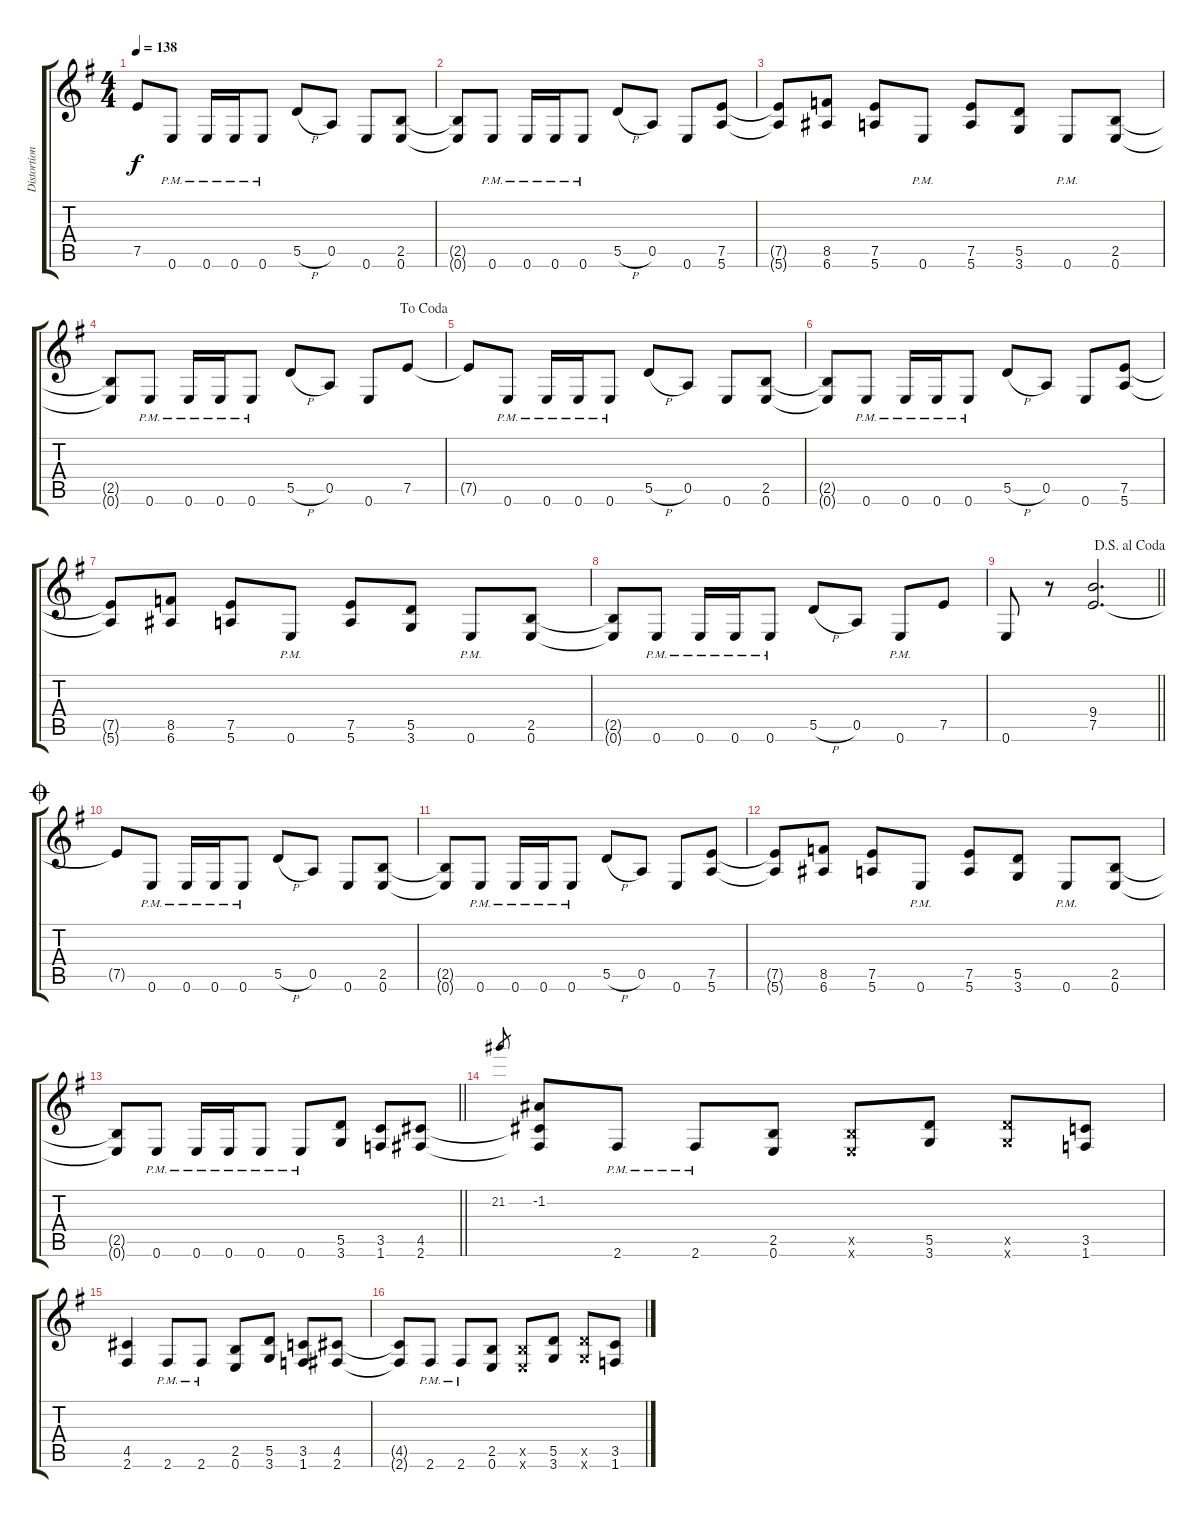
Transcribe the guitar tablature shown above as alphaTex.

\track ("Distortion Guitar" "Distortion") {instrument overdrivenguitar}
\staff {score tabs}
\tuning (E4 B3 G3 D3 A2 E2) {hide}
\ts (4 4)
\tempo 138
\clef g2
\ks g
7.5.8{dy f} 0.6{pm}.8 0.6{pm}.16 0.6{pm}.16 0.6{pm}.8 5.5{h}.8 0.5.8 0.6.8 (2.5 0.6).8 |
(2.5{t} 0.6{t}).8 0.6{pm}.8 0.6{pm}.16 0.6{pm}.16 0.6{pm}.8 5.5{h}.8 0.5.8 0.6.8 (7.5 5.6).8 |
(7.5{t} 5.6{t}).8 (8.5 6.6).8 (7.5 5.6).8 0.6{pm}.8 (7.5 5.6).8 (5.5 3.6).8 0.6{pm}.8 (2.5 0.6).8 |
\jump dacoda
(2.5{t} 0.6{t}).8 0.6{pm}.8 0.6{pm}.16 0.6{pm}.16 0.6{pm}.8 5.5{h}.8 0.5.8 0.6.8 7.5.8 |
7.5{t}.8 0.6{pm}.8 0.6{pm}.16 0.6{pm}.16 0.6{pm}.8 5.5{h}.8 0.5.8 0.6.8 (2.5 0.6).8 |
(2.5{t} 0.6{t}).8 0.6{pm}.8 0.6{pm}.16 0.6{pm}.16 0.6{pm}.8 5.5{h}.8 0.5.8 0.6.8 (7.5 5.6).8 |
(7.5{t} 5.6{t}).8 (8.5 6.6).8 (7.5 5.6).8 0.6{pm}.8 (7.5 5.6).8 (5.5 3.6).8 0.6{pm}.8 (2.5 0.6).8 |
(2.5{t} 0.6{t}).8 0.6{pm}.8 0.6{pm}.16 0.6{pm}.16 0.6{pm}.8 5.5{h}.8 0.5.8 0.6{pm}.8 7.5.8 |
\jump dalsegnoalcoda
\barLineRight lightlight
0.6.8 r.8 (9.4 7.5).2{d} |
\jump coda
7.5{t}.8 0.6{pm}.8 0.6{pm}.16 0.6{pm}.16 0.6{pm}.8 5.5{h}.8 0.5.8 0.6.8 (2.5 0.6).8 |
(2.5{t} 0.6{t}).8 0.6{pm}.8 0.6{pm}.16 0.6{pm}.16 0.6{pm}.8 5.5{h}.8 0.5.8 0.6.8 (7.5 5.6).8 |
(7.5{t} 5.6{t}).8 (8.5 6.6).8 (7.5 5.6).8 0.6{pm}.8 (7.5 5.6).8 (5.5 3.6).8 0.6{pm}.8 (2.5 0.6).8 |
\barLineRight lightlight
(2.5{t} 0.6{t}).8 0.6{pm}.8 0.6{pm}.16 0.6{pm}.16 0.6{pm}.8 0.6{pm}.8 (5.5 3.6).8 (3.5 1.6).8 (4.5 2.6).8 |
21.2.8{gr} (-1.2 4.5{t} 2.6{t}).8 2.6{pm}.8 2.6{pm}.8 (2.5 0.6).8 (2.5{x} 0.6{x}).8 (5.5 3.6).8 (5.5{x} 3.6{x}).8 (3.5 1.6).8 |
(4.5 2.6).4 2.6{pm}.8 2.6{pm}.8 (2.5 0.6).8 (5.5 3.6).8 (3.5 1.6).8 (4.5 2.6).8 |
(4.5{t} 2.6{t}).8 2.6{pm}.8 2.6{pm}.8 (2.5 0.6).8 (2.5{x} 0.6{x}).8 (5.5 3.6).8 (5.5{x} 3.6{x}).8 (3.5 1.6).8
